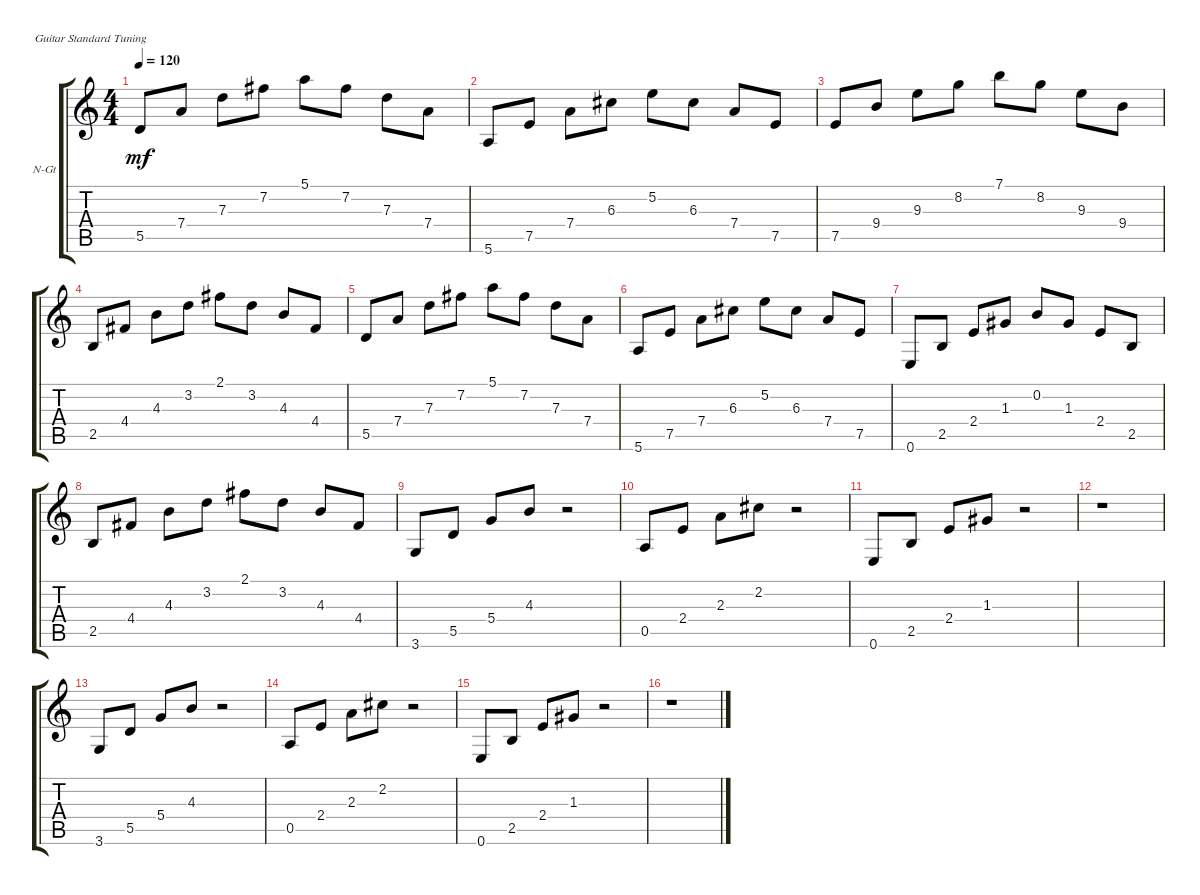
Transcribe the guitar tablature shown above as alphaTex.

\defaultSystemsLayout 4
\bracketExtendMode groupsimilarinstruments
\firstSystemTrackNameOrientation horizontal
\otherSystemsTrackNameOrientation horizontal
\track ("Nylon Guitar" "N-Gt") {instrument acousticguitarnylon}
\staff {score tabs}
\tuning (E4 B3 G3 D3 A2 E2)
\ts (4 4)
\tempo 120
\clef g2
\ks c
5.5.8{dy mf} 7.4.8 7.3.8 7.2.8 5.1.8 7.2.8 7.3.8 7.4.8 |
5.6.8 7.5.8 7.4.8 6.3.8 5.2.8 6.3.8 7.4.8 7.5.8 |
7.5.8 9.4.8 9.3.8 8.2.8 7.1.8 8.2.8 9.3.8 9.4.8 |
2.5.8 4.4.8 4.3.8 3.2.8 2.1.8 3.2.8 4.3.8 4.4.8 |
5.5.8 7.4.8 7.3.8 7.2.8 5.1.8 7.2.8 7.3.8 7.4.8 |
5.6.8 7.5.8 7.4.8 6.3.8 5.2.8 6.3.8 7.4.8 7.5.8 |
0.6.8 2.5.8 2.4.8 1.3.8 0.2.8 1.3.8 2.4.8 2.5.8 |
2.5.8 4.4.8 4.3.8 3.2.8 2.1.8 3.2.8 4.3.8 4.4.8 |
3.6.8 5.5.8 5.4.8 4.3.8 r.2 |
0.5.8 2.4.8 2.3.8 2.2.8 r.2 |
0.6.8 2.5.8 2.4.8 1.3.8 r.2 |
r.1 |
3.6.8 5.5.8 5.4.8 4.3.8 r.2 |
0.5.8 2.4.8 2.3.8 2.2.8 r.2 |
0.6.8 2.5.8 2.4.8 1.3.8 r.2 |
r.1
